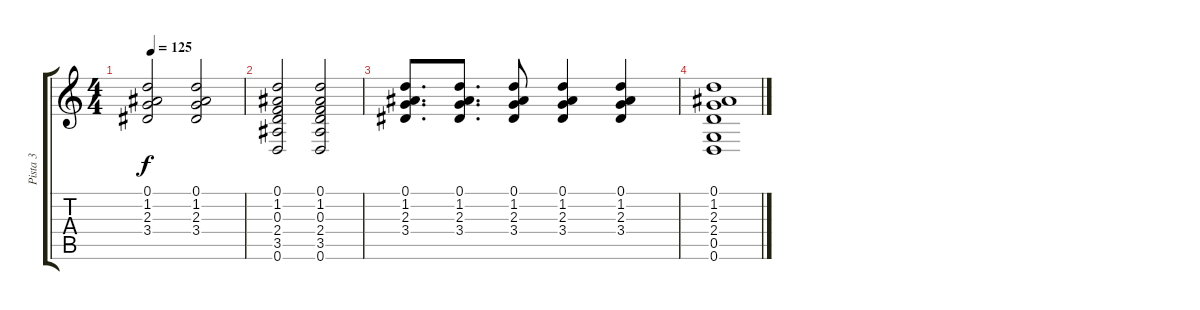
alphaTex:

\track ("Pista 3" "Pista 3") {instrument acousticguitarsteel}
\staff {score tabs}
\tuning (D4 A3 F3 C3 G2 D2) {hide}
\ts (4 4)
\tempo 125
\clef g2
\ks c
(0.1 1.2 2.3 3.4).2{dy f} (0.1 1.2 2.3 3.4).2 |
(0.1 1.2 0.3 2.4 3.5 0.6).2 (0.1 1.2 0.3 2.4 3.5 0.6).2 |
(0.1 1.2 2.3 3.4).8{d} (0.1 1.2 2.3 3.4).8{d} (0.1 1.2 2.3 3.4).8 (0.1 1.2 2.3 3.4).4 (0.1 1.2 2.3 3.4).4 |
(0.1 1.2 2.3 2.4 0.5 0.6).1
